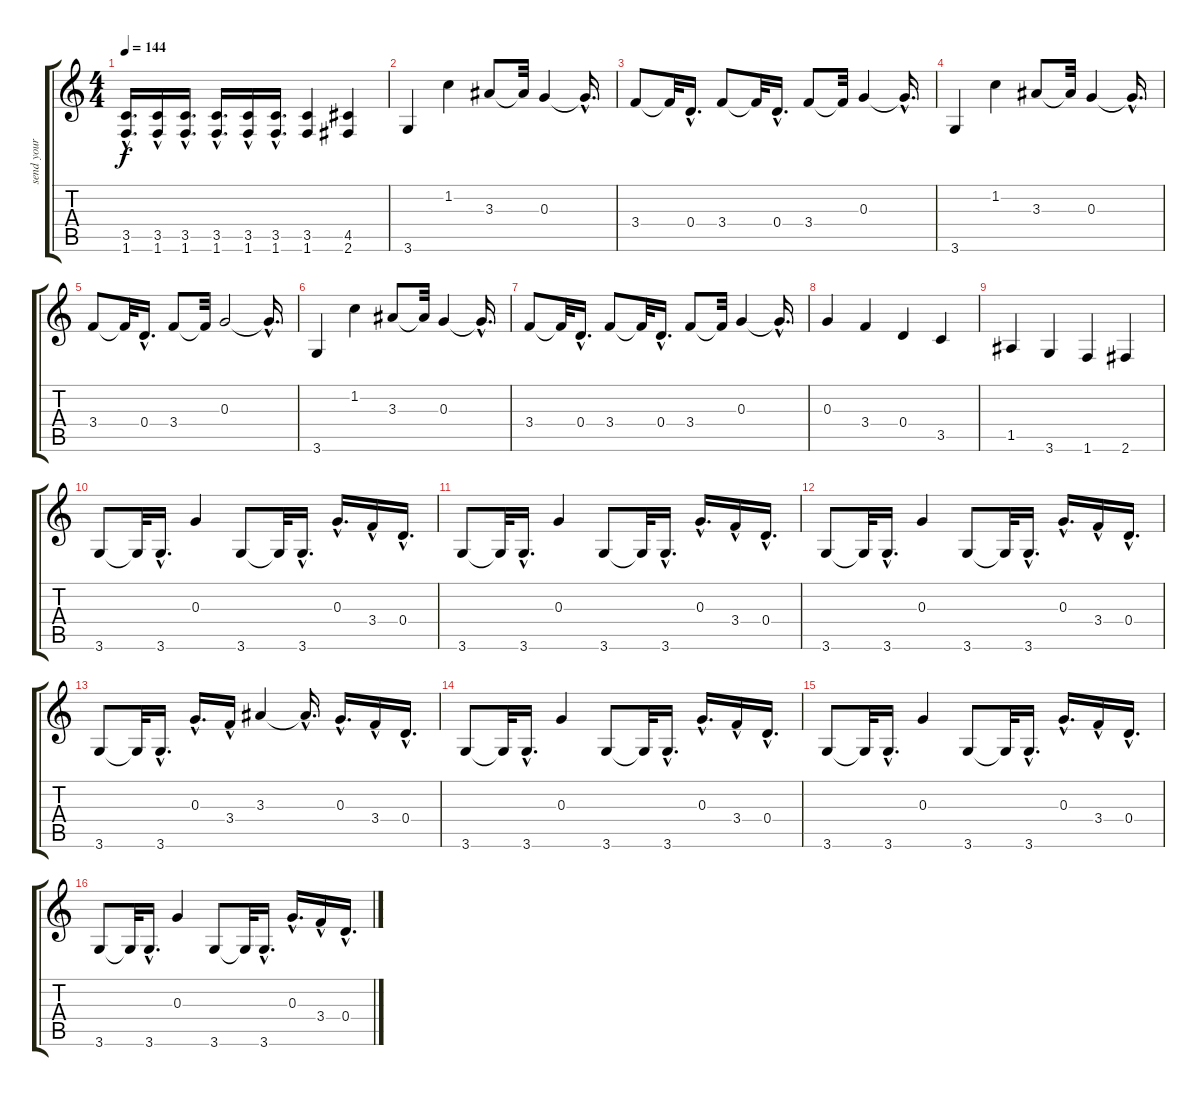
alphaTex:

\track ("send your comments" "send your ") {instrument distortionguitar}
\staff {score tabs}
\tuning (E4 B3 G3 D3 A2 E2) {hide}
\ts (4 4)
\tempo 144
\clef g2
\ks c
(3.5{hac} 1.6{hac}).16{d dy f} (3.5{hac} 1.6{hac}).16 (3.5{hac} 1.6{hac}).16{d} (3.5{hac} 1.6{hac}).16{d} (3.5{hac} 1.6{hac}).16 (3.5{hac} 1.6{hac}).16{d} (3.5 1.6).4 (4.5 2.6).4 |
3.6.4 1.2.4 3.3.8 3.3{t}.32 0.3.4 0.3{hac t}.16{d} |
3.4.8 3.4{t}.32 0.4{hac}.16{d} 3.4.8 3.4{t}.32 0.4{hac}.16{d} 3.4.8 3.4{t}.32 0.3.4 0.3{hac t}.16{d} |
3.6.4 1.2.4 3.3.8 3.3{t}.32 0.3.4 0.3{hac t}.16{d} |
3.4.8 3.4{t}.32 0.4{hac}.16{d} 3.4.8 3.4{t}.32 0.3.2 0.3{hac t}.16{d} |
3.6.4 1.2.4 3.3.8 3.3{t}.32 0.3.4 0.3{hac t}.16{d} |
3.4.8 3.4{t}.32 0.4{hac}.16{d} 3.4.8 3.4{t}.32 0.4{hac}.16{d} 3.4.8 3.4{t}.32 0.3.4 0.3{hac t}.16{d} |
0.3.4 3.4.4 0.4.4 3.5.4 |
1.5.4 3.6.4 1.6.4 2.6.4 |
3.6.8 3.6{t}.32 3.6{hac}.16{d} 0.3.4 3.6.8 3.6{t}.32 3.6{hac}.16{d} 0.3{hac}.16{d} 3.4{hac}.16 0.4{hac}.16{d} |
3.6.8 3.6{t}.32 3.6{hac}.16{d} 0.3.4 3.6.8 3.6{t}.32 3.6{hac}.16{d} 0.3{hac}.16{d} 3.4{hac}.16 0.4{hac}.16{d} |
3.6.8 3.6{t}.32 3.6{hac}.16{d} 0.3.4 3.6.8 3.6{t}.32 3.6{hac}.16{d} 0.3{hac}.16{d} 3.4{hac}.16 0.4{hac}.16{d} |
3.6.8 3.6{t}.32 3.6{hac}.16{d} 0.3{hac}.16{d} 3.4{hac}.16 3.3.4 3.3{hac t}.16{d} 0.3{hac}.16{d} 3.4{hac}.16 0.4{hac}.16{d} |
3.6.8 3.6{t}.32 3.6{hac}.16{d} 0.3.4 3.6.8 3.6{t}.32 3.6{hac}.16{d} 0.3{hac}.16{d} 3.4{hac}.16 0.4{hac}.16{d} |
3.6.8 3.6{t}.32 3.6{hac}.16{d} 0.3.4 3.6.8 3.6{t}.32 3.6{hac}.16{d} 0.3{hac}.16{d} 3.4{hac}.16 0.4{hac}.16{d} |
3.6.8 3.6{t}.32 3.6{hac}.16{d} 0.3.4 3.6.8 3.6{t}.32 3.6{hac}.16{d} 0.3{hac}.16{d} 3.4{hac}.16 0.4{hac}.16{d}
